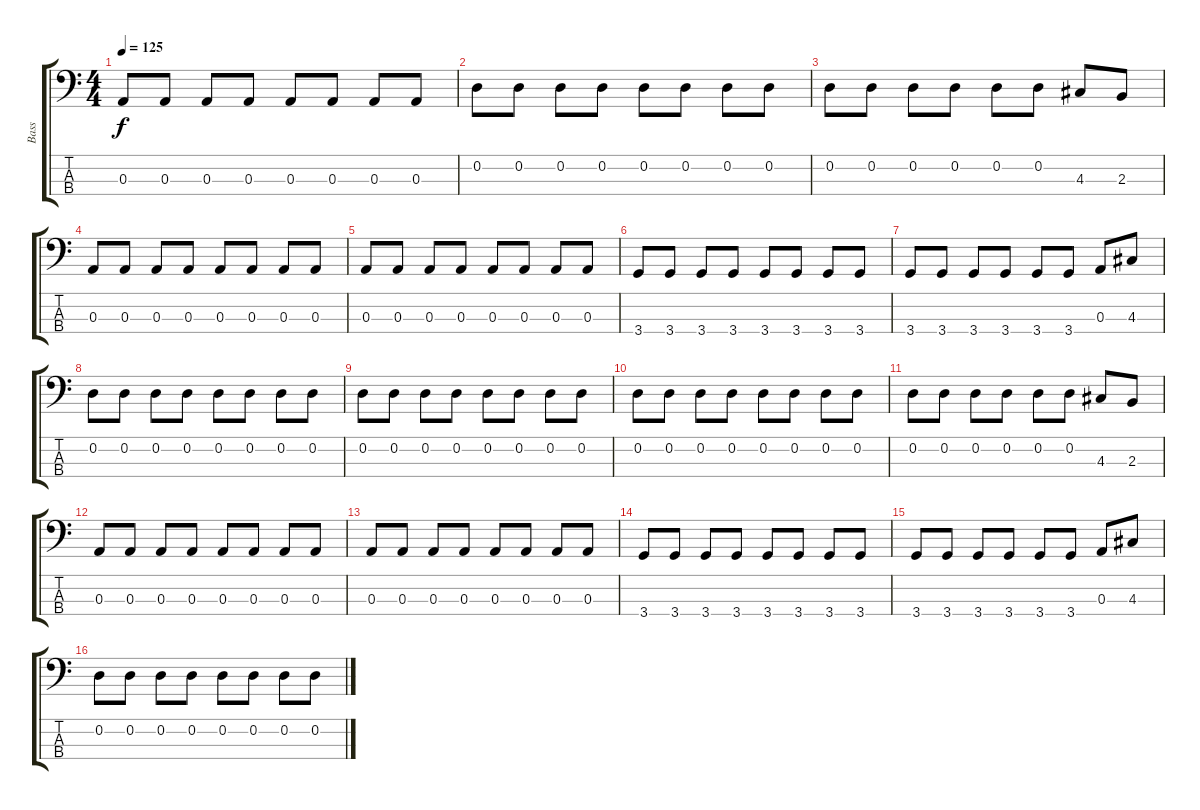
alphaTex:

\track ("Bass" "Bass") {instrument electricbasspick}
\staff {score tabs}
\tuning (G2 D2 A1 E1) {hide}
\ts (4 4)
\tempo 125
\clef f4
\ks c
0.3.8{dy f} 0.3.8 0.3.8 0.3.8 0.3.8 0.3.8 0.3.8 0.3.8 |
0.2.8 0.2.8 0.2.8 0.2.8 0.2.8 0.2.8 0.2.8 0.2.8 |
0.2.8 0.2.8 0.2.8 0.2.8 0.2.8 0.2.8 4.3.8 2.3.8 |
0.3.8 0.3.8 0.3.8 0.3.8 0.3.8 0.3.8 0.3.8 0.3.8 |
0.3.8 0.3.8 0.3.8 0.3.8 0.3.8 0.3.8 0.3.8 0.3.8 |
3.4.8 3.4.8 3.4.8 3.4.8 3.4.8 3.4.8 3.4.8 3.4.8 |
3.4.8 3.4.8 3.4.8 3.4.8 3.4.8 3.4.8 0.3.8 4.3.8 |
0.2.8 0.2.8 0.2.8 0.2.8 0.2.8 0.2.8 0.2.8 0.2.8 |
0.2.8 0.2.8 0.2.8 0.2.8 0.2.8 0.2.8 0.2.8 0.2.8 |
0.2.8 0.2.8 0.2.8 0.2.8 0.2.8 0.2.8 0.2.8 0.2.8 |
0.2.8 0.2.8 0.2.8 0.2.8 0.2.8 0.2.8 4.3.8 2.3.8 |
0.3.8 0.3.8 0.3.8 0.3.8 0.3.8 0.3.8 0.3.8 0.3.8 |
0.3.8 0.3.8 0.3.8 0.3.8 0.3.8 0.3.8 0.3.8 0.3.8 |
3.4.8 3.4.8 3.4.8 3.4.8 3.4.8 3.4.8 3.4.8 3.4.8 |
3.4.8 3.4.8 3.4.8 3.4.8 3.4.8 3.4.8 0.3.8 4.3.8 |
0.2.8 0.2.8 0.2.8 0.2.8 0.2.8 0.2.8 0.2.8 0.2.8
